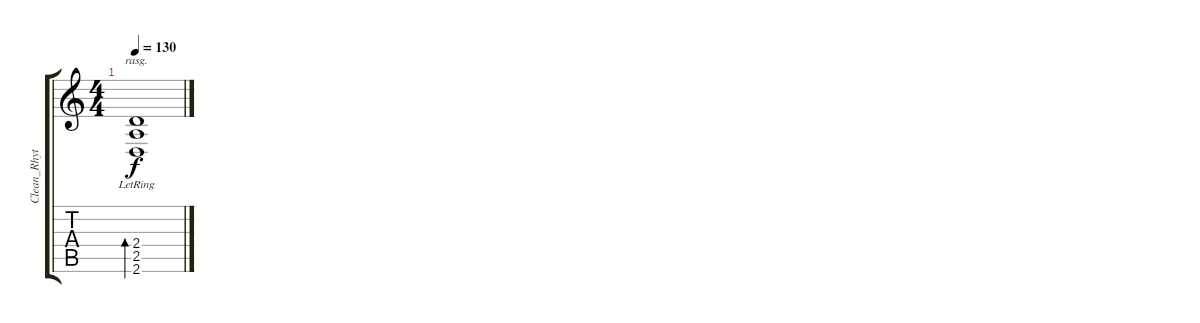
\track ("Clean_Rhythm" "Clean_Rhyt") {instrument electricguitarclean}
\staff {score tabs}
\tuning (D4 A3 F3 C3 G2 C2) {hide}
\ts (4 4)
\tempo 130
\clef g2
\ks c
(2.4{lr} 2.5{lr} 2.6{lr}).1{bd 480 rasg ii dy f}
